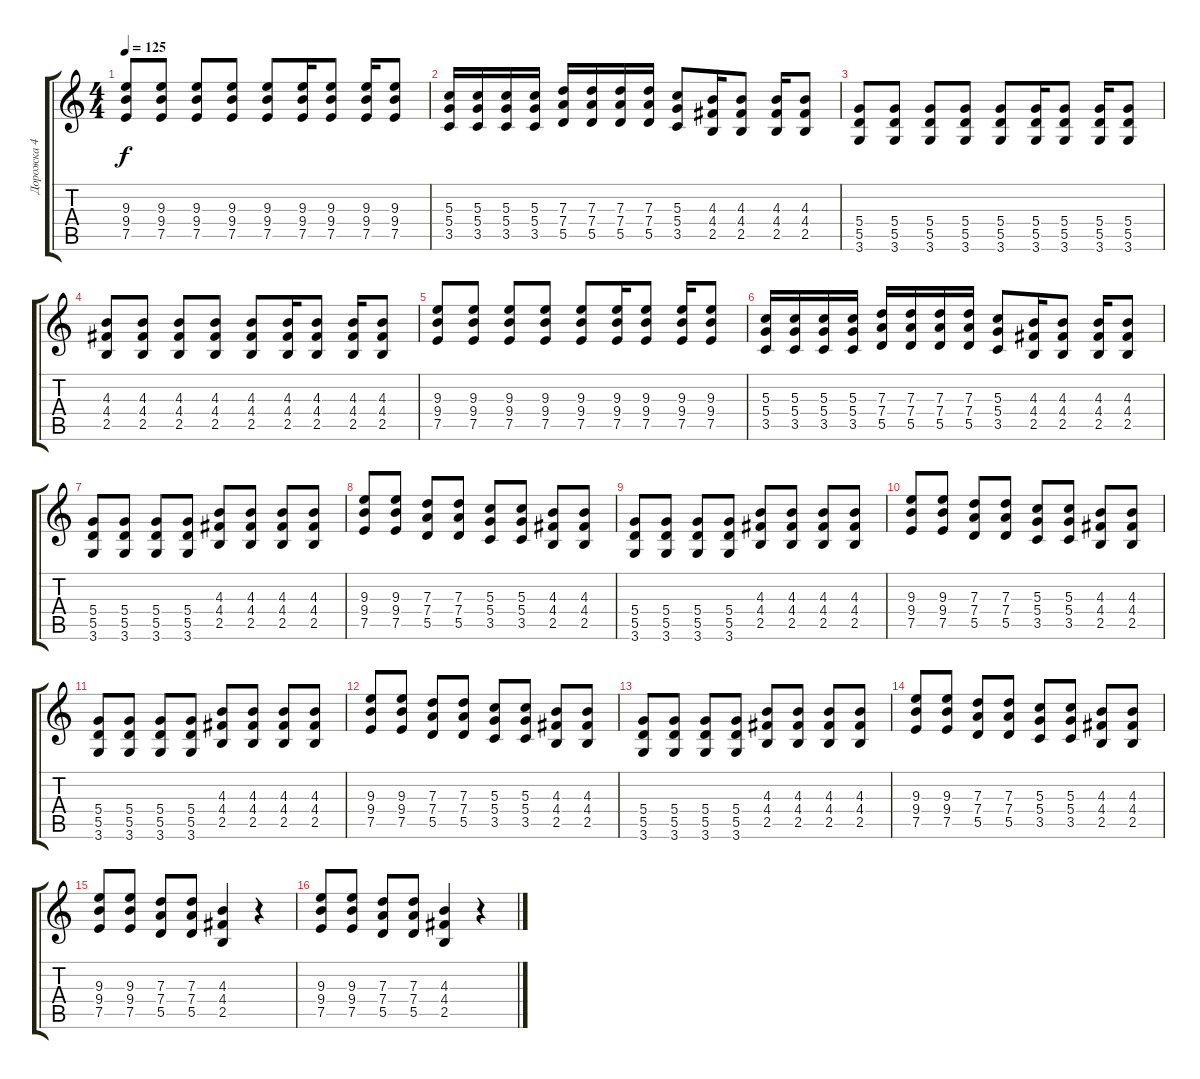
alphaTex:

\track ("Дорожка 4" "Дорожка 4") {instrument overdrivenguitar}
\staff {score tabs}
\tuning (E4 B3 G3 D3 A2 E2) {hide}
\ts (4 4)
\tempo 125
\clef g2
\ks c
(9.3 9.4 7.5).8{dy f} (9.3 9.4 7.5).8 (9.3 9.4 7.5).8 (9.3 9.4 7.5).8 (9.3 9.4 7.5).8 (9.3 9.4 7.5).16 (9.3 9.4 7.5).8 (9.3 9.4 7.5).16 (9.3 9.4 7.5).8 |
(5.3 5.4 3.5).16 (5.3 5.4 3.5).16 (5.3 5.4 3.5).16 (5.3 5.4 3.5).16 (7.3 7.4 5.5).16 (7.3 7.4 5.5).16 (7.3 7.4 5.5).16 (7.3 7.4 5.5).16 (5.3 5.4 3.5).8 (4.3 4.4 2.5).16 (4.3 4.4 2.5).8 (4.3 4.4 2.5).16 (4.3 4.4 2.5).8 |
(5.4 5.5 3.6).8 (5.4 5.5 3.6).8 (5.4 5.5 3.6).8 (5.4 5.5 3.6).8 (5.4 5.5 3.6).8 (5.4 5.5 3.6).16 (5.4 5.5 3.6).8 (5.4 5.5 3.6).16 (5.4 5.5 3.6).8 |
(4.3 4.4 2.5).8 (4.3 4.4 2.5).8 (4.3 4.4 2.5).8 (4.3 4.4 2.5).8 (4.3 4.4 2.5).8 (4.3 4.4 2.5).16 (4.3 4.4 2.5).8 (4.3 4.4 2.5).16 (4.3 4.4 2.5).8 |
(9.3 9.4 7.5).8 (9.3 9.4 7.5).8 (9.3 9.4 7.5).8 (9.3 9.4 7.5).8 (9.3 9.4 7.5).8 (9.3 9.4 7.5).16 (9.3 9.4 7.5).8 (9.3 9.4 7.5).16 (9.3 9.4 7.5).8 |
(5.3 5.4 3.5).16 (5.3 5.4 3.5).16 (5.3 5.4 3.5).16 (5.3 5.4 3.5).16 (7.3 7.4 5.5).16 (7.3 7.4 5.5).16 (7.3 7.4 5.5).16 (7.3 7.4 5.5).16 (5.3 5.4 3.5).8 (4.3 4.4 2.5).16 (4.3 4.4 2.5).8 (4.3 4.4 2.5).16 (4.3 4.4 2.5).8 |
(5.4 5.5 3.6).8 (5.4 5.5 3.6).8 (5.4 5.5 3.6).8 (5.4 5.5 3.6).8 (4.3 4.4 2.5).8 (4.3 4.4 2.5).8 (4.3 4.4 2.5).8 (4.3 4.4 2.5).8 |
(9.3 9.4 7.5).8 (9.3 9.4 7.5).8 (7.3 7.4 5.5).8 (7.3 7.4 5.5).8 (5.3 5.4 3.5).8 (5.3 5.4 3.5).8 (4.3 4.4 2.5).8 (4.3 4.4 2.5).8 |
(5.4 5.5 3.6).8 (5.4 5.5 3.6).8 (5.4 5.5 3.6).8 (5.4 5.5 3.6).8 (4.3 4.4 2.5).8 (4.3 4.4 2.5).8 (4.3 4.4 2.5).8 (4.3 4.4 2.5).8 |
(9.3 9.4 7.5).8 (9.3 9.4 7.5).8 (7.3 7.4 5.5).8 (7.3 7.4 5.5).8 (5.3 5.4 3.5).8 (5.3 5.4 3.5).8 (4.3 4.4 2.5).8 (4.3 4.4 2.5).8 |
(5.4 5.5 3.6).8 (5.4 5.5 3.6).8 (5.4 5.5 3.6).8 (5.4 5.5 3.6).8 (4.3 4.4 2.5).8 (4.3 4.4 2.5).8 (4.3 4.4 2.5).8 (4.3 4.4 2.5).8 |
(9.3 9.4 7.5).8 (9.3 9.4 7.5).8 (7.3 7.4 5.5).8 (7.3 7.4 5.5).8 (5.3 5.4 3.5).8 (5.3 5.4 3.5).8 (4.3 4.4 2.5).8 (4.3 4.4 2.5).8 |
(5.4 5.5 3.6).8 (5.4 5.5 3.6).8 (5.4 5.5 3.6).8 (5.4 5.5 3.6).8 (4.3 4.4 2.5).8 (4.3 4.4 2.5).8 (4.3 4.4 2.5).8 (4.3 4.4 2.5).8 |
(9.3 9.4 7.5).8 (9.3 9.4 7.5).8 (7.3 7.4 5.5).8 (7.3 7.4 5.5).8 (5.3 5.4 3.5).8 (5.3 5.4 3.5).8 (4.3 4.4 2.5).8 (4.3 4.4 2.5).8 |
(9.3 9.4 7.5).8 (9.3 9.4 7.5).8 (7.3 7.4 5.5).8 (7.3 7.4 5.5).8 (4.3 4.4 2.5).4 r.4 |
(9.3 9.4 7.5).8 (9.3 9.4 7.5).8 (7.3 7.4 5.5).8 (7.3 7.4 5.5).8 (4.3 4.4 2.5).4 r.4
